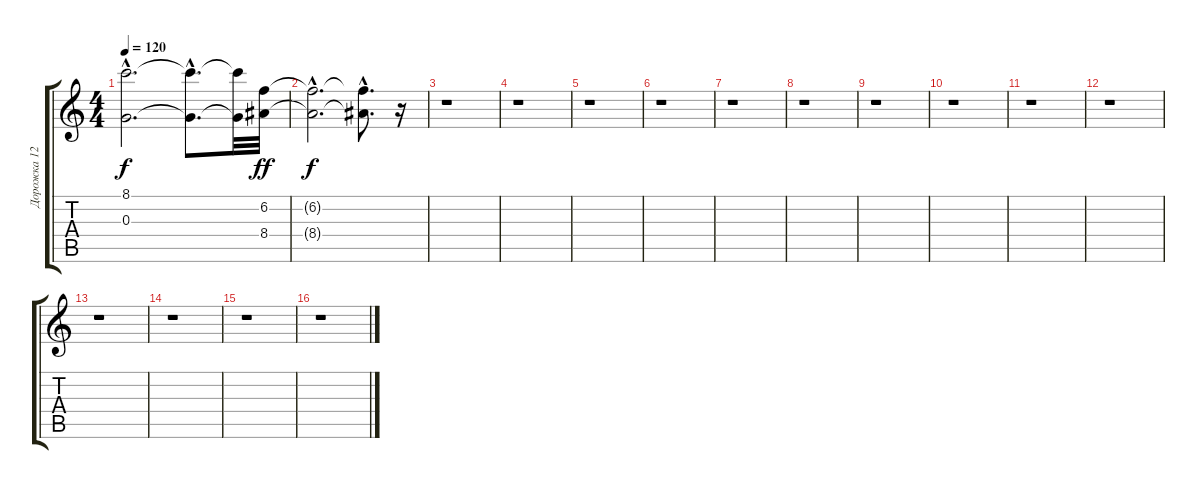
\track ("Дорожка 12" "Дорожка 12") {instrument distortionguitar}
\staff {score tabs}
\tuning (E4 B3 G3 D3 A2 E2) {hide}
\ts (4 4)
\tempo 120
\clef g2
\ks c
(8.1{hac t} 0.3{hac t}).2{d dy f} (8.1{hac t} 0.3{hac t}).8{d} (8.1{t} 0.3{t}).32 (6.2 8.4).32{dy ff} |
(6.2{hac t} 8.4{hac t}).2{d dy f} (6.2{hac t} 8.4{hac t}).8{d} r.16 |
r.1 |
r.1 |
r.1 |
r.1 |
r.1 |
r.1 |
r.1 |
r.1 |
r.1 |
r.1 |
r.1 |
r.1 |
r.1 |
r.1
